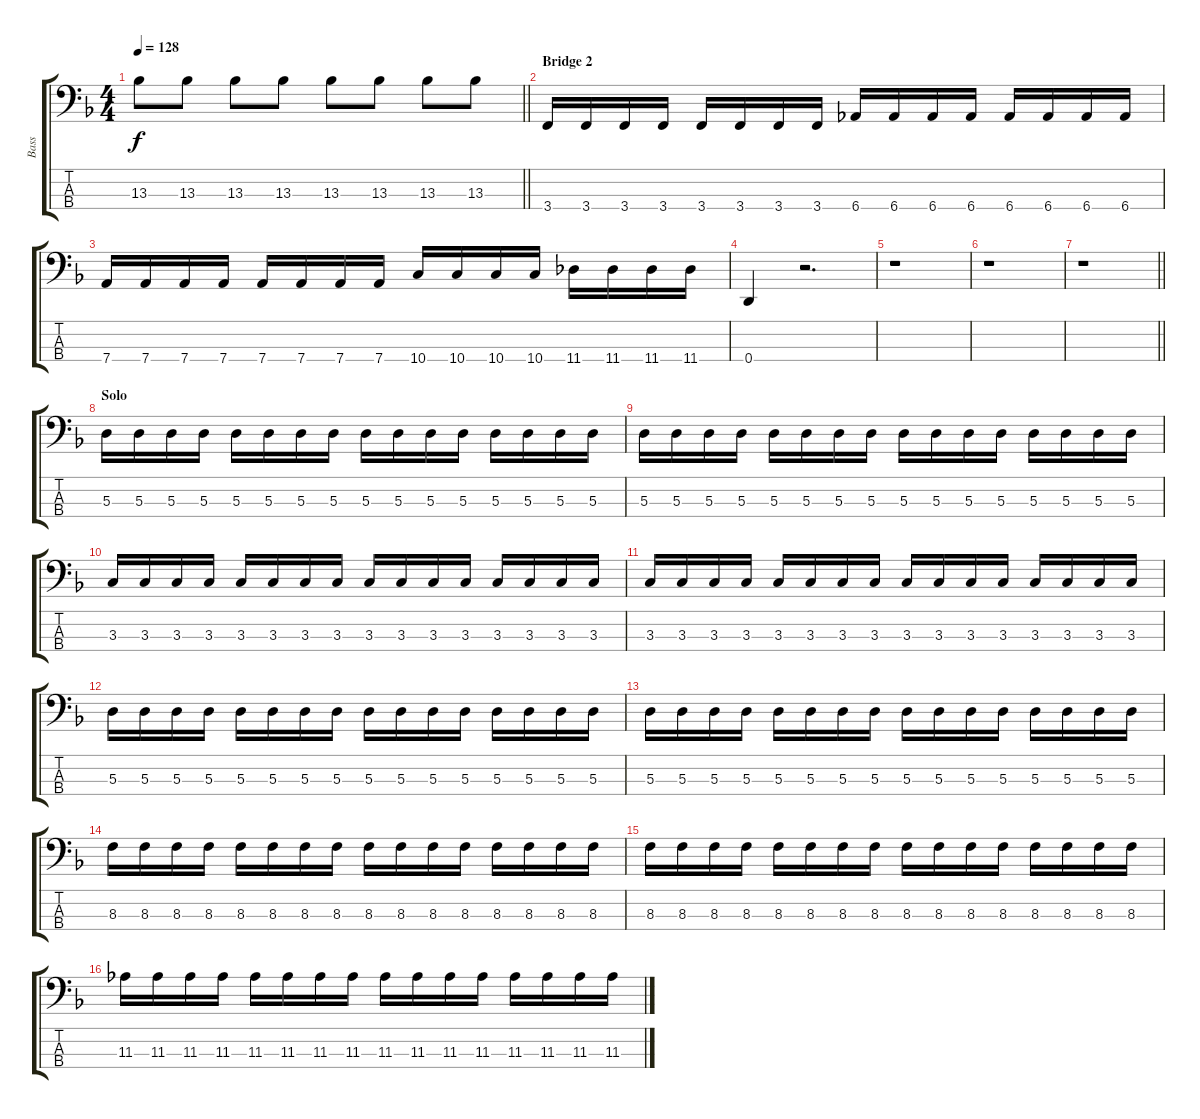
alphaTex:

\track ("Bass" "Bass") {instrument electricbassfinger}
\staff {score tabs}
\tuning (G2 D2 A1 D1) {hide}
\ts (4 4)
\tempo 128
\clef f4
\barLineRight lightlight
\ks f
13.3.8{dy f} 13.3.8 13.3.8 13.3.8 13.3.8 13.3.8 13.3.8 13.3.8 |
\section ("" "Bridge 2")
3.4.16 3.4.16 3.4.16 3.4.16 3.4.16 3.4.16 3.4.16 3.4.16 6.4.16 6.4.16 6.4.16 6.4.16 6.4.16 6.4.16 6.4.16 6.4.16 |
7.4.16 7.4.16 7.4.16 7.4.16 7.4.16 7.4.16 7.4.16 7.4.16 10.4.16 10.4.16 10.4.16 10.4.16 11.4.16 11.4.16 11.4.16 11.4.16 |
0.4.4 r.2{d} |
r.1 |
r.1 |
\barLineRight lightlight
r.1 |
\section ("" "Solo")
5.3.16 5.3.16 5.3.16 5.3.16 5.3.16 5.3.16 5.3.16 5.3.16 5.3.16 5.3.16 5.3.16 5.3.16 5.3.16 5.3.16 5.3.16 5.3.16 |
5.3.16 5.3.16 5.3.16 5.3.16 5.3.16 5.3.16 5.3.16 5.3.16 5.3.16 5.3.16 5.3.16 5.3.16 5.3.16 5.3.16 5.3.16 5.3.16 |
3.3.16 3.3.16 3.3.16 3.3.16 3.3.16 3.3.16 3.3.16 3.3.16 3.3.16 3.3.16 3.3.16 3.3.16 3.3.16 3.3.16 3.3.16 3.3.16 |
3.3.16 3.3.16 3.3.16 3.3.16 3.3.16 3.3.16 3.3.16 3.3.16 3.3.16 3.3.16 3.3.16 3.3.16 3.3.16 3.3.16 3.3.16 3.3.16 |
5.3.16 5.3.16 5.3.16 5.3.16 5.3.16 5.3.16 5.3.16 5.3.16 5.3.16 5.3.16 5.3.16 5.3.16 5.3.16 5.3.16 5.3.16 5.3.16 |
5.3.16 5.3.16 5.3.16 5.3.16 5.3.16 5.3.16 5.3.16 5.3.16 5.3.16 5.3.16 5.3.16 5.3.16 5.3.16 5.3.16 5.3.16 5.3.16 |
8.3.16 8.3.16 8.3.16 8.3.16 8.3.16 8.3.16 8.3.16 8.3.16 8.3.16 8.3.16 8.3.16 8.3.16 8.3.16 8.3.16 8.3.16 8.3.16 |
8.3.16 8.3.16 8.3.16 8.3.16 8.3.16 8.3.16 8.3.16 8.3.16 8.3.16 8.3.16 8.3.16 8.3.16 8.3.16 8.3.16 8.3.16 8.3.16 |
11.3.16 11.3.16 11.3.16 11.3.16 11.3.16 11.3.16 11.3.16 11.3.16 11.3.16 11.3.16 11.3.16 11.3.16 11.3.16 11.3.16 11.3.16 11.3.16
